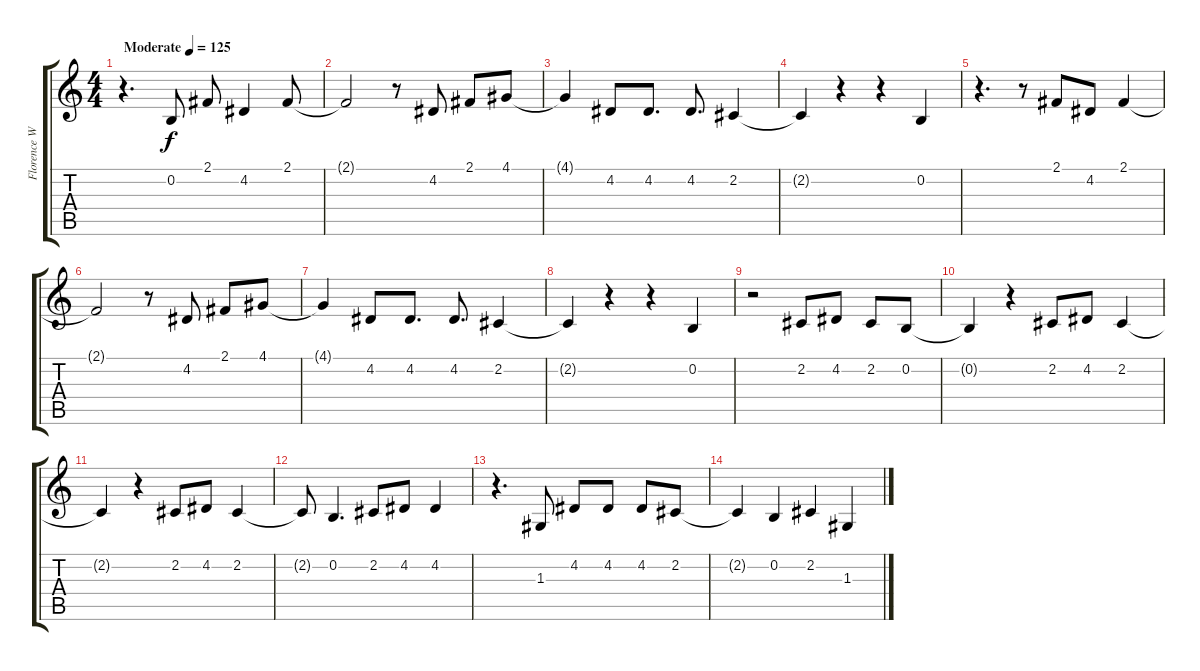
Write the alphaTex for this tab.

\track ("Florence Welch" "Florence W") {instrument lead1square}
\staff {score tabs}
\tuning (E4 B3 G3 D3 A2 E2) {hide}
\ts (4 4)
\tempo (125 "Moderate")
\clef g2
\ks c
r.4{d dy f instrument lead1square} 0.2.8 2.1.8 4.2.4 2.1.8 |
2.1{t}.2 r.8 4.2.8 2.1.8 4.1.8 |
4.1{t}.4 4.2.8 4.2.8{d} 4.2.8{d} 2.2.4 |
2.2{t}.4 r.4 r.4 0.2.4 |
r.4{d} r.8 2.1.8 4.2.8 2.1.4 |
2.1{t}.2 r.8 4.2.8 2.1.8 4.1.8 |
4.1{t}.4 4.2.8 4.2.8{d} 4.2.8{d} 2.2.4 |
2.2{t}.4 r.4 r.4 0.2.4 |
r.2 2.2.8 4.2.8 2.2.8 0.2.8 |
0.2{t}.4 r.4 2.2.8 4.2.8 2.2.4 |
2.2{t}.4 r.4 2.2.8 4.2.8 2.2.4 |
2.2{t}.8 0.2.4{d} 2.2.8 4.2.8 4.2.4 |
r.4{d} 1.3.8 4.2.8 4.2.8 4.2.8 2.2.8 |
2.2{t}.4 0.2.4 2.2.4 1.3.4
